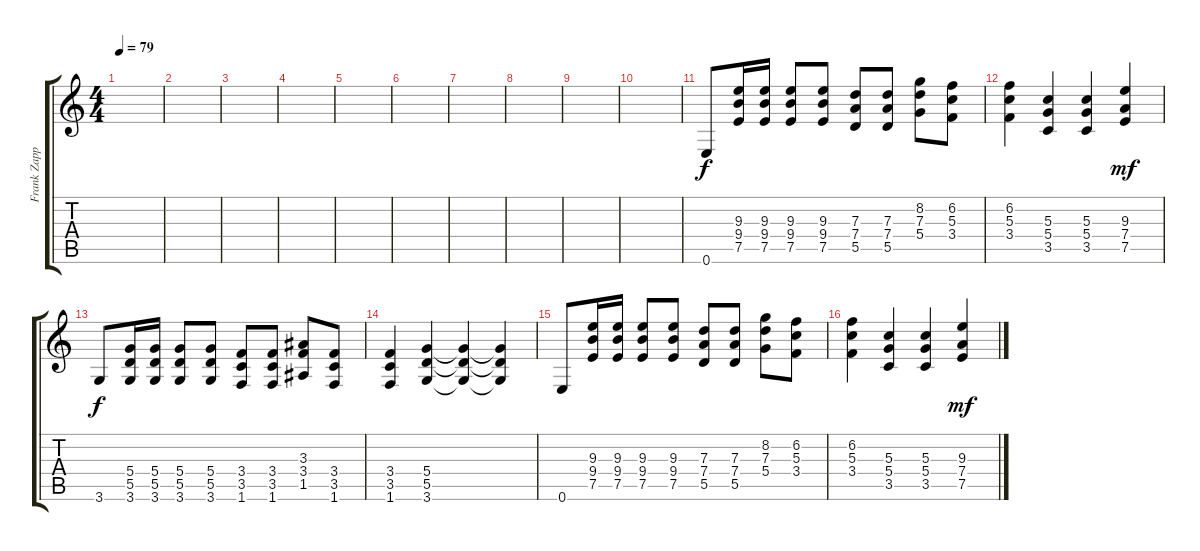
\track ("Frank Zappa" "Frank Zapp") {instrument overdrivenguitar}
\staff {score tabs}
\tuning (E4 B3 G3 D3 A2 E2) {hide}
\ts (4 4)
\tempo 79
\clef g2
\ks c
|
|
|
|
|
|
|
|
|
|
0.6.8 (9.3 9.4 7.5).16 (9.3 9.4 7.5).16 (9.3 9.4 7.5).8 (9.3 9.4 7.5).8 (7.3 7.4 5.5).8 (7.3 7.4 5.5).8 (8.2 7.3 5.4).8 (6.2 5.3 3.4).8 |
(6.2 5.3 3.4).4 (5.3 5.4 3.5).4 (5.3 5.4 3.5).4 (9.3 7.4 7.5).4{dy mf} |
3.6.8{dy f} (5.4 5.5 3.6).16 (5.4 5.5 3.6).16 (5.4 5.5 3.6).8 (5.4 5.5 3.6).8 (3.4 3.5 1.6).8 (3.4 3.5 1.6).8 (3.3 3.4 1.5).8 (3.4 3.5 1.6).8 |
(3.4 3.5 1.6).4 (5.4 5.5 3.6).4 (5.4{t} 5.5{t} 3.6{t}).4 (5.4{t} 5.5{t} 3.6{t}).4 |
0.6.8 (9.3 9.4 7.5).16 (9.3 9.4 7.5).16 (9.3 9.4 7.5).8 (9.3 9.4 7.5).8 (7.3 7.4 5.5).8 (7.3 7.4 5.5).8 (8.2 7.3 5.4).8 (6.2 5.3 3.4).8 |
(6.2 5.3 3.4).4 (5.3 5.4 3.5).4 (5.3 5.4 3.5).4 (9.3 7.4 7.5).4{dy mf}
